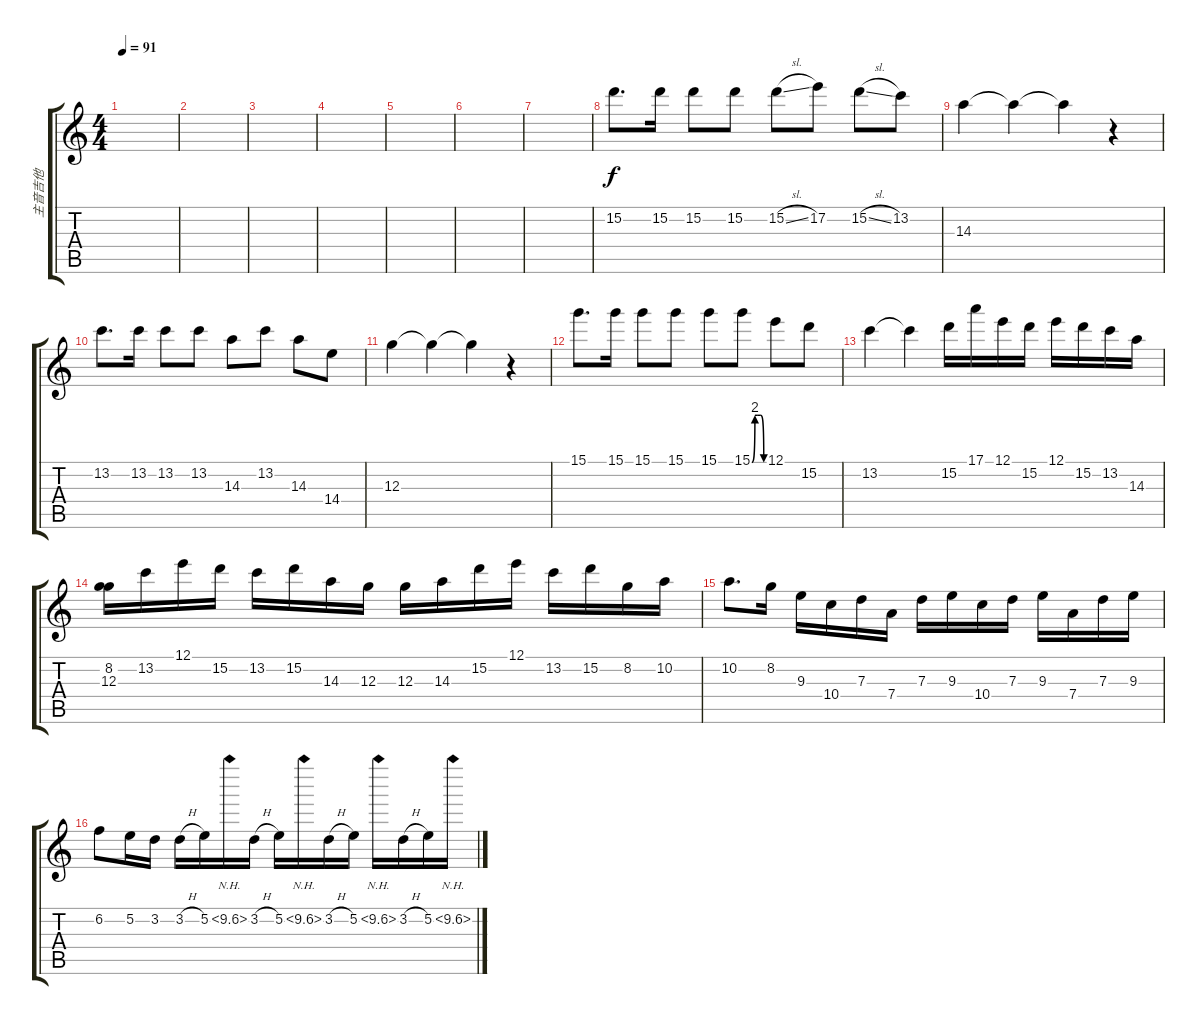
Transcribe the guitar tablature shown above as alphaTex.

\track ("主音吉他" "主音吉他") {instrument overdrivenguitar}
\staff {score tabs}
\tuning (E4 B3 G3 D3 A2 E2) {hide}
\ts (4 4)
\tempo 91
\clef g2
\ks c
|
|
|
|
|
|
|
15.2.8{d} 15.2.16 15.2.8 15.2.8 15.2{sl}.8 17.2.8 15.2{sl}.8 13.2.8 |
14.3.4 14.3{t}.4 14.3{t}.4 r.4 |
13.2.8{d} 13.2.16 13.2.8 13.2.8 14.3.8 13.2.8 14.3.8 14.4.8 |
12.3.4 12.3{t}.4 12.3{t}.4 r.4 |
15.1.8{d} 15.1.16 15.1.8 15.1.8 15.1.8 15.1{be (custom 0 0 15 8 30 8 45 8 60 0)}.8 12.1.8 15.2.8 |
13.2.4 13.2{t}.4 15.2.16 17.1.16 12.1.16 15.2.16 12.1.16 15.2.16 13.2.16 14.3.16 |
(8.2 12.3).16 13.2.16 12.1.16 15.2.16 13.2.16 15.2.16 14.3.16 12.3.16 12.3.16 14.3.16 15.2.16 12.1.16 13.2.16 15.2.16 8.2.16 10.2.16 |
10.2.8{d} 8.2.16 9.3.16 10.4.16 7.3.16 7.4.16 7.3.16 9.3.16 10.4.16 7.3.16 9.3.16 7.4.16 7.3.16 9.3.16 |
6.2.8 5.2.16 3.2.16 3.2{h}.16 5.2.16 10.2{nh}.16 3.2{h}.16 5.2.16 10.2{nh}.16 3.2{h}.16 5.2.16 10.2{nh}.16 3.2{h}.16 5.2.16 10.2{nh}.16
